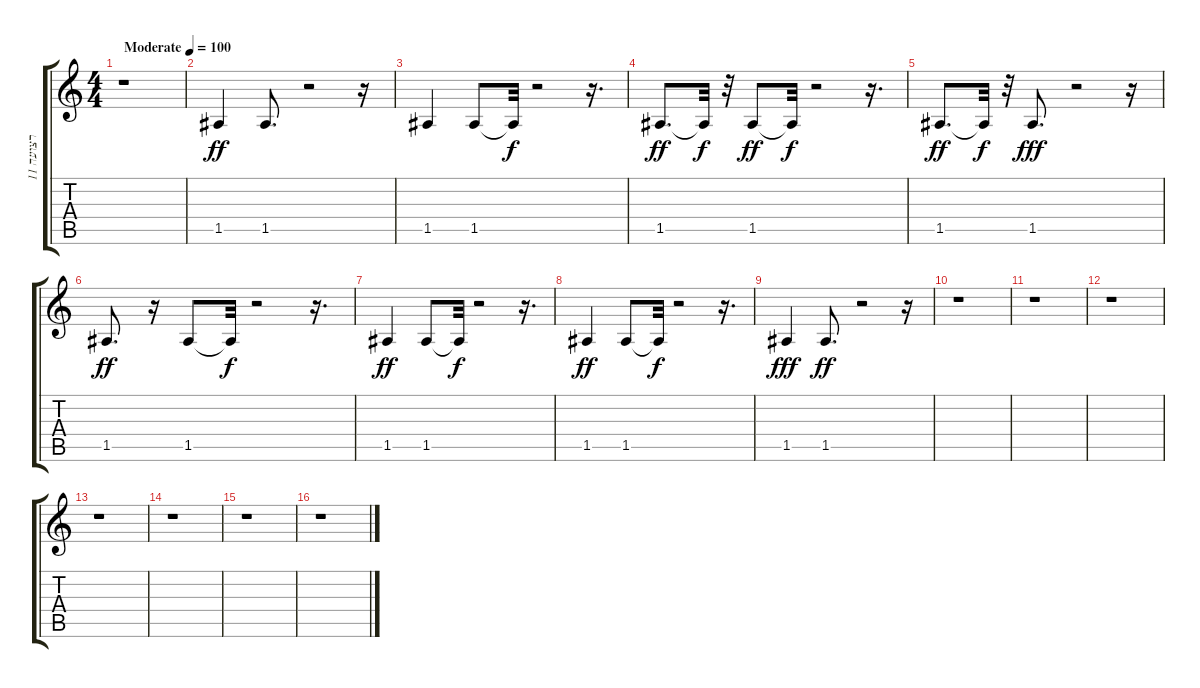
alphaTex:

\track ("רצועה 11" "רצועה 11") {instrument distortionguitar}
\staff {score tabs}
\tuning (E4 B3 G3 D3 A2 E2) {hide}
\ts (4 4)
\tempo (100 "Moderate")
\clef g2
\ks c
r.1{dy ff instrument distortionguitar} |
1.5.4 1.5.8{d} r.2 r.16 |
1.5.4 1.5.8 1.5{t}.32{dy f} r.2 r.16{d} |
1.5.8{d dy ff} 1.5{t}.32{dy f} r.32 1.5.8{dy ff} 1.5{t}.32{dy f} r.2 r.16{d} |
1.5.8{d dy ff} 1.5{t}.32{dy f} r.32 1.5.8{d dy fff} r.2 r.16 |
1.5.8{d dy ff} r.16 1.5.8 1.5{t}.32{dy f} r.2 r.16{d} |
1.5.4{dy ff} 1.5.8 1.5{t}.32{dy f} r.2 r.16{d} |
1.5.4{dy ff} 1.5.8 1.5{t}.32{dy f} r.2 r.16{d} |
1.5.4{dy fff} 1.5.8{d dy ff} r.2 r.16 |
r.1 |
r.1 |
r.1 |
r.1 |
r.1 |
r.1 |
r.1
